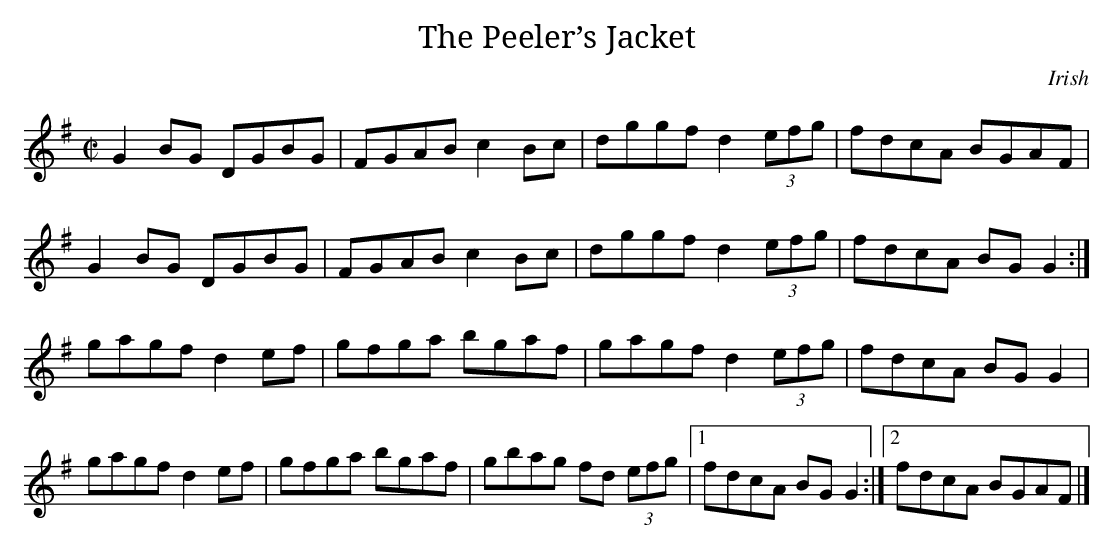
X:1
T:The Peeler’s Jacket
M:C|
K:G
G2 BG DGBG | FGAB c2 Bc | dggf d2 (3efg | fdcA BGAF |
G2 BG DGBG | FGAB c2 Bc | dggf d2 (3efg | fdcA BG G2 :|
gagf d2 ef | gfga bgaf | gagf d2 (3efg | fdcA BG G2 |
gagf d2 ef | gfga bgaf | gbag fd (3efg |1 fdcA BG G2 :|2 fdcA BGAF |]
